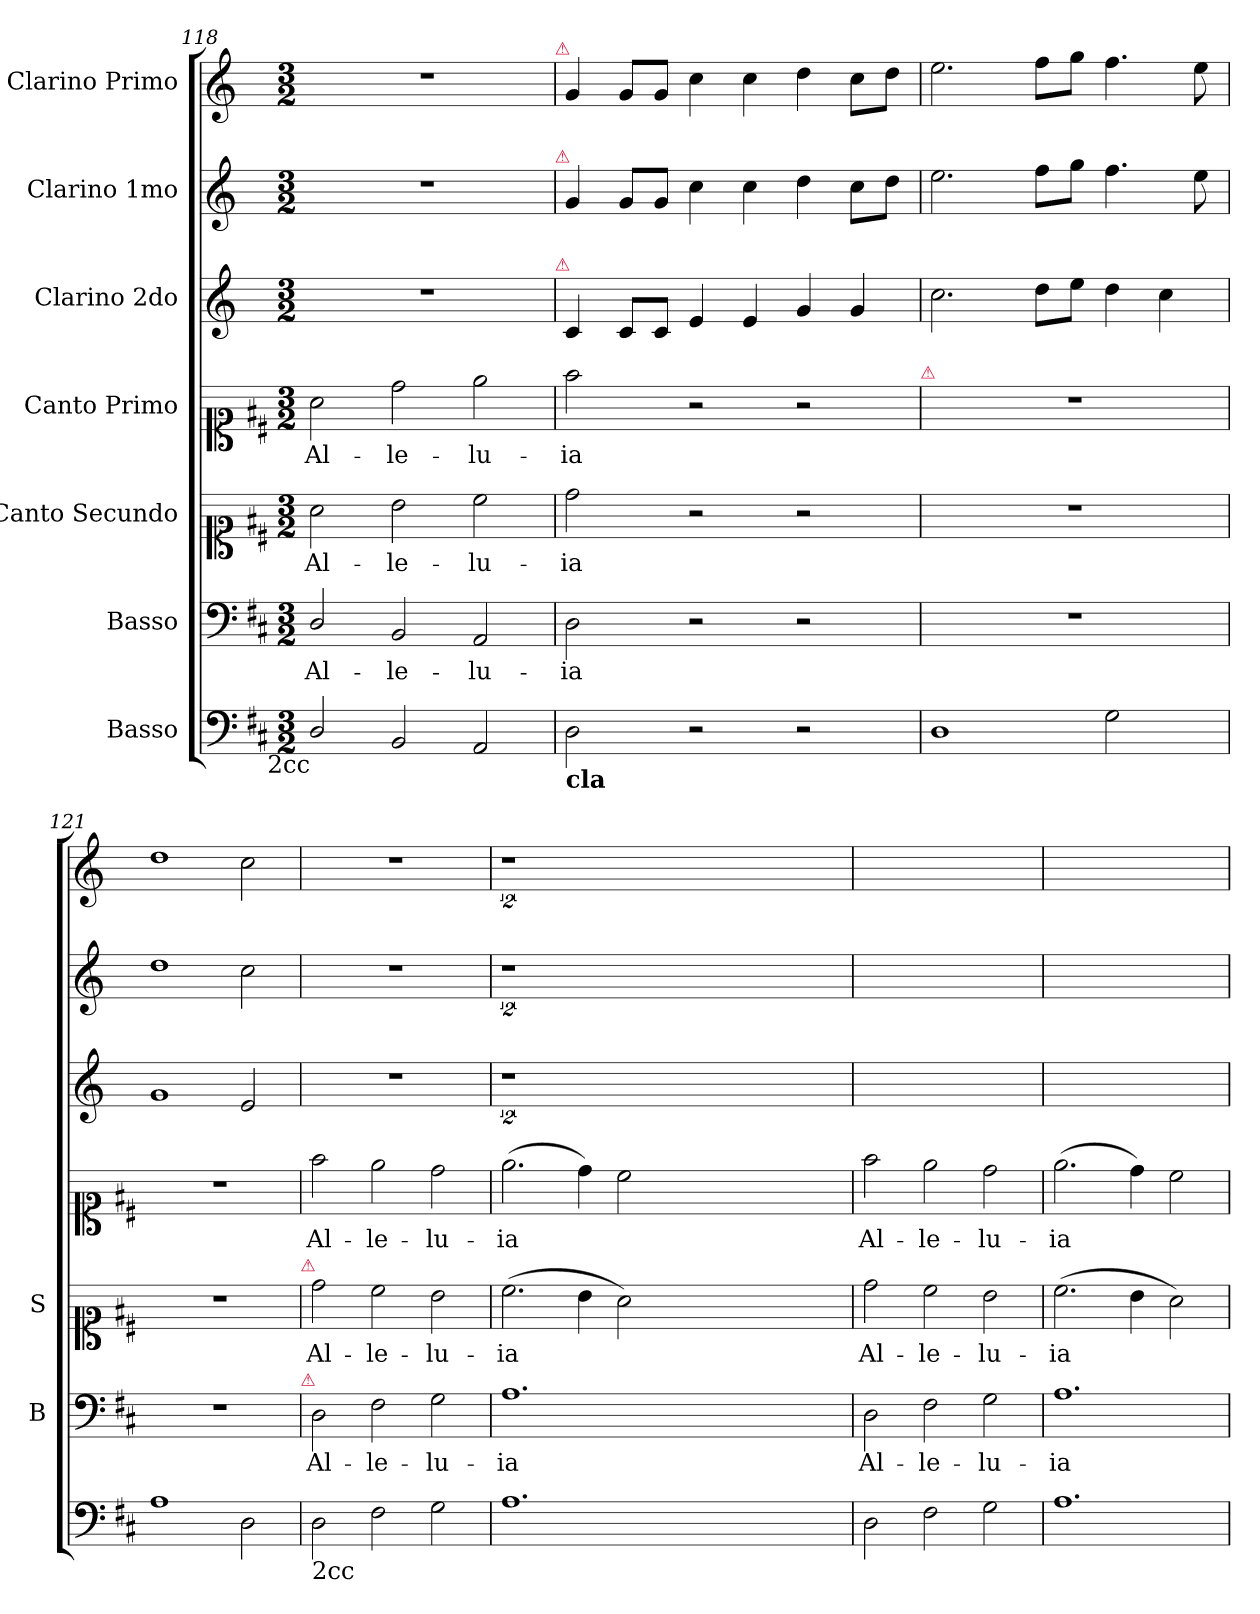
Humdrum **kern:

**kern	**kern	**text	**kern	**text	**kern	**text	**kern	**kern	**kern
*part7	*part6	*part6	*part5	*part5	*part4	*part4	*part3	*part2	*part1
*staff7	*staff6	*staff6	*staff5	*staff5	*staff4	*staff4	*staff3	*staff2	*staff1
*I"Basso	*I"Basso	*	*I"Canto Secundo	*	*I"Canto Primo	*	*I"Clarino 2do	*I"Clarino 1mo	*I"Clarino Primo
*	*I'B	*	*I'S	*	*	*	*	*	*
*clefF4	*clefF4	*	*clefC1	*	*clefC1	*	*clefG2	*clefG2	*clefG2
*	*	*	*	*	*	*	*ITrd-1c-2	*ITrd-1c-2	*ITrd-1c-2
*k[f#c#]	*k[f#c#]	*	*k[f#c#]	*	*k[f#c#]	*	*k[f#c#]	*k[f#c#]	*k[f#c#]
*M3/2	*M3/2	*	*M3/2	*	*M3/2	*	*M3/2	*M3/2	*M3/2
=118	=118	=118	=118	=118	=118	=118	=118	=118	=118
!LO:TX:b:rj:t=2cc	!	!	!	!	!	!	!	!	!
2D/	2D/	Al-	2a\	Al-	2a\	Al-	1.r	1.r	1.r
2BB/	2BB/	-le-	2b\	-le-	2dd\	-le-	.	.	.
2AA/	2AA/	-lu-	2cc#\	-lu-	2ee\	-lu-	.	.	.
!	!	!	!	!	!	!	!	!	!LO:TX:a:color=crimson:t=⚠
!	!	!	!	!	!	!	!	!LO:TX:a:color=crimson:t=⚠	!
!	!	!	!	!	!	!	!LO:TX:a:color=crimson:t=⚠	!	!
=119	=119	=119	=119	=119	=119	=119	=119	=119	=119
!LO:TX:b:B:t=cla	!	!	!	!	!	!	!	!	!
2D\	2D\	-ia	2dd\	-ia	2ff#\	-ia	4d/	4a/	4a/
.	.	.	.	.	.	.	8d/L	8a/L	8a/L
.	.	.	.	.	.	.	8d/J	8a/J	8a/J
2r	2r	.	2r	.	2r	.	4f#/	4dd\	4dd\
.	.	.	.	.	.	.	4f#/	4dd\	4dd\
2r	2r	.	2r	.	2r	.	4a/	4ee\	4ee\
.	.	.	.	.	.	.	4a/	8dd\L	8dd\L
.	.	.	.	.	.	.	.	8ee\J	8ee\J
!	!	!	!	!	!LO:TX:a:color=crimson:t=⚠	!	!	!	!
=120	=120	=120	=120	=120	=120	=120	=120	=120	=120
1D	1.r	.	1.r	.	1.r	.	2.dd\	2.ff#\	2.ff#\
.	.	.	.	.	.	.	8ee\L	8gg\L	8gg\L
.	.	.	.	.	.	.	8ff#\J	8aa\J	8aa\J
2G\	.	.	.	.	.	.	4ee\	4.gg\	4.gg\
.	.	.	.	.	.	.	4dd\	.	.
.	.	.	.	.	.	.	.	8ff#\	8ff#\
=121	=121	=121	=121	=121	=121	=121	=121	=121	=121
1A	1.r	.	1.r	.	1.r	.	1a	1ee	1ee
2D\	.	.	.	.	.	.	2f#/	2dd\	2dd\
!	!	!	!LO:TX:a:color=crimson:t=⚠	!	!	!	!	!	!
!	!LO:TX:a:color=crimson:t=⚠	!	!	!	!	!	!	!	!
=122	=122	=122	=122	=122	=122	=122	=122	=122	=122
!LO:TX:b:t=2cc	!	!	!	!	!	!	!	!	!
2D\	2D\	Al-	2dd\	Al-	2ff#\	Al-	1.r	1.r	1.r
2F#\	2F#\	-le-	2cc#\	-le-	2ee\	-le-	.	.	.
2G\	2G\	-lu-	2b\	-lu-	2dd\	-lu-	.	.	.
=123	=123	=123	=123	=123	=123	=123	=123	=123	=123
1.A	1.A	-ia	(>2.cc#\	-ia	(>2.ee\	-ia	2%9r	2%9r	2%9r
.	.	.	4b\	.	4dd\)	.	.	.	.
.	.	.	2a\)	.	2cc#\	.	.	.	.
0.ryy	0.ryy	.	0.ryy	.	0.ryy	.	.	.	.
=124	=124	=124	=124	=124	=124	=124	=124	=124	=124
!	!	!LO:LY:i	!	!	!	!	!	!	!
2D\	2D\	Al-	2dd\	Al-	2ff#\	Al-	1.ryy	1.ryy	1.ryy
!	!	!LO:LY:i	!	!	!	!	!	!	!
2F#\	2F#\	-le-	2cc#\	-le-	2ee\	-le-	.	.	.
!	!	!LO:LY:i	!	!	!	!	!	!	!
2G\	2G\	-lu-	2b\	-lu-	2dd\	-lu-	.	.	.
=125	=125	=125	=125	=125	=125	=125	=125	=125	=125
!	!	!LO:LY:i	!	!	!	!	!	!	!
1.A	1.A	-ia	(>2.cc#\	-ia	(>2.ee\	-ia	1.ryy	1.ryy	1.ryy
.	.	.	4b\	.	4dd\)	.	.	.	.
.	.	.	2a\)	.	2cc#\	.	.	.	.
=	=	=	=	=	=	=	=	=	=
*-	*-	*-	*-	*-	*-	*-	*-	*-	*-
